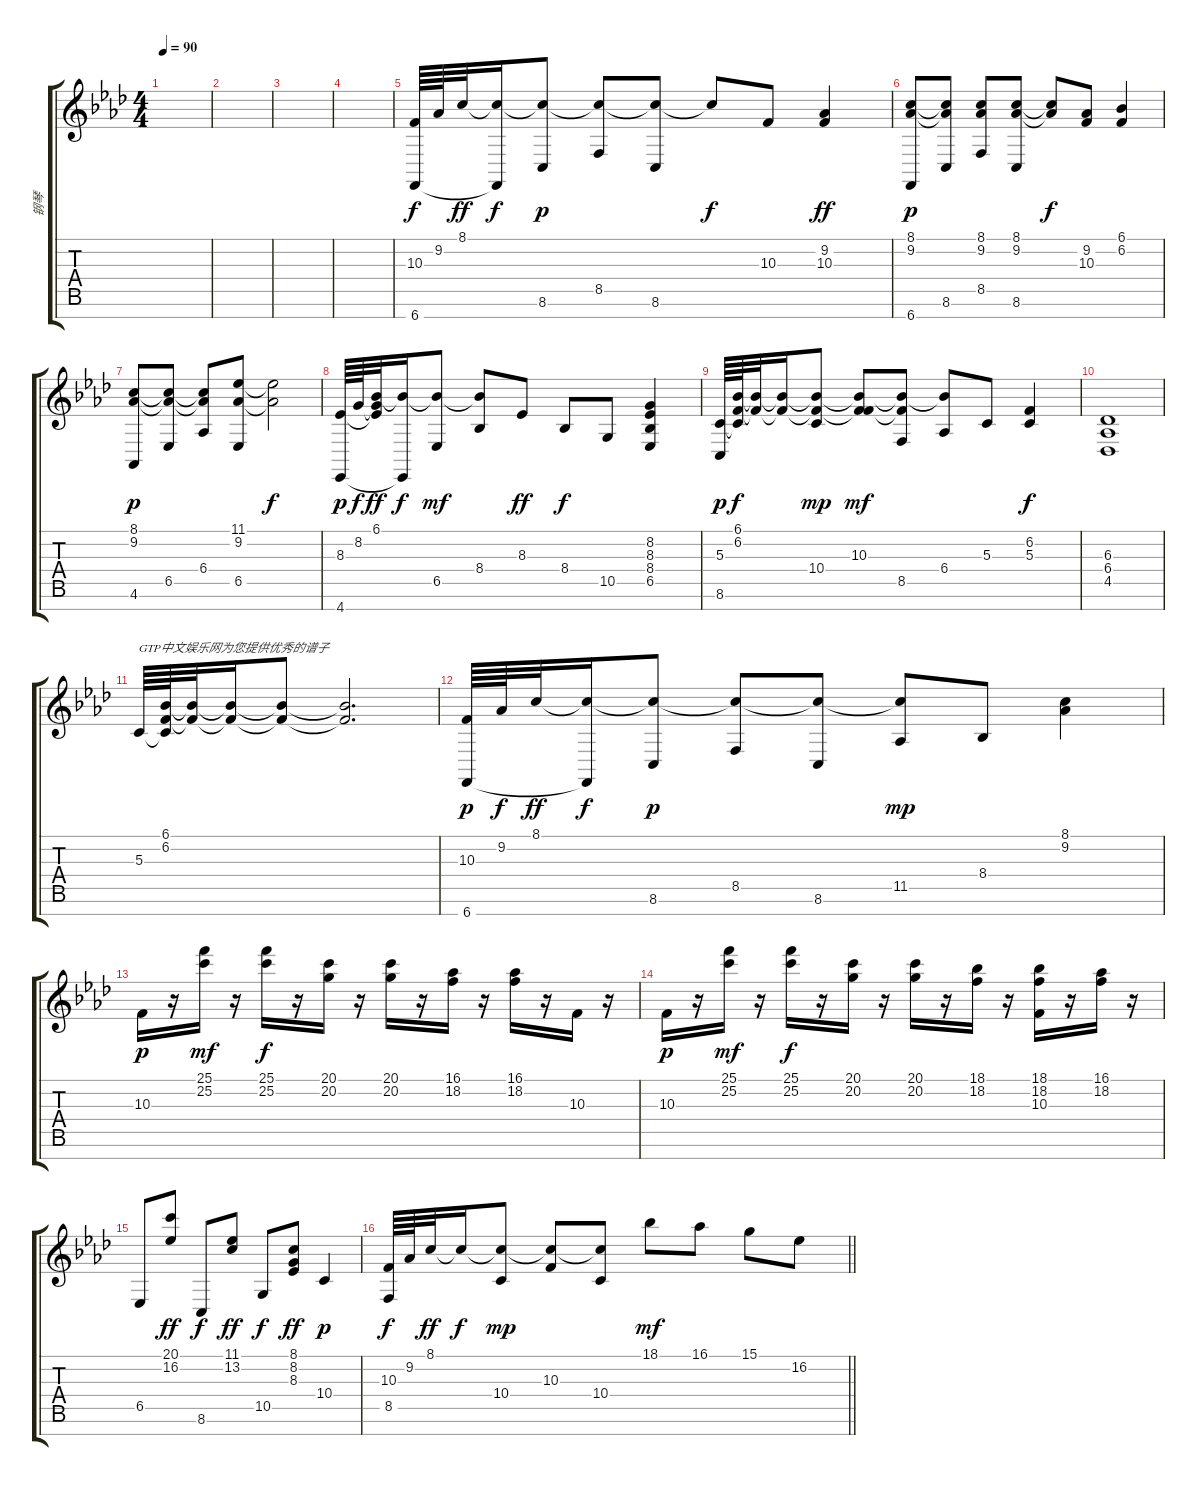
\track ("钢琴" "钢琴") {instrument acousticgrandpiano}
\staff {score tabs}
\tuning (E4 B3 G3 D3 A2 E2 B1) {hide}
\ts (4 4)
\tempo 90
\clef g2
\ks ab
|
|
|
|
(10.3 6.7).64 9.2.64{dy f} 8.1.32{dy ff} (8.1{t} 6.7{t}).16{dy f} (8.1{t} 8.6).8{dy p} (8.1{t} 8.5).8 (8.1{t} 8.6).8 8.1{t}.8{dy f} 10.3.8 (9.2 10.3).4{dy ff} |
(8.1 9.2 6.7).8{dy p} (8.1{t} 9.2{t} 8.6).8 (8.1 9.2 8.5).8 (8.1 9.2 8.6).8 (8.1{t} 9.2{t}).8{dy f} (9.2 10.3).8 (6.1 6.2).4 |
(8.1 9.2 4.6).8{dy p} (8.1{t} 9.2{t} 6.5).8 (8.1{t} 9.2{t} 6.4).8 (11.1 9.2 6.5).8 (11.1{t} 9.2{t}).2{dy f} |
(8.3 4.7).64{dy p} 8.2.64{dy f} (6.1 8.2{t} 8.3{t}).32{dy ff} (6.1{t} 4.7{t}).16{dy f} (6.1{t} 6.5).8{dy mf} (6.1{t} 8.4).8 8.3.8{dy ff} 8.4.8{dy f} 10.5.8 (8.2 8.3 8.4 6.5).4 |
(5.3 8.6).64{dy p} (6.1 6.2 5.3{t}).64{dy f} (6.1{t} 6.2{t}).32 (6.1{t} 6.2{t}).16 (6.1{t} 6.2{t} 10.4).8{dy mp} (6.1{t} 6.2{t} 10.3).8{dy mf} (6.1{t} 6.2{t} 8.5).8 (6.1{t} 6.4).8 5.3.8 (6.2 5.3).4{dy f} |
(6.3 6.4 4.5).1 |
5.3.64{txt "GTP中文娱乐网为您提供优秀的谱子"} (6.1 6.2 5.3{t}).64 (6.1{t} 6.2{t}).32 (6.1{t} 6.2{t}).16 (6.1{t} 6.2{t}).8 (6.1{t} 6.2{t}).2{d} |
(10.3 6.7).64{dy p} 9.2.64{dy f} 8.1.32{dy ff} (8.1{t} 6.7{t}).16{dy f} (8.1{t} 8.6).8{dy p} (8.1{t} 8.5).8 (8.1{t} 8.6).8 (8.1{t} 11.5).8{dy mp} 8.4.8 (8.1 9.2).4 |
10.3.16{dy p} r.16 (25.1 25.2).16{dy mf} r.16 (25.1 25.2).16{dy f} r.16 (20.1 20.2).16 r.16 (20.1 20.2).16 r.16 (16.1 18.2).16 r.16 (16.1 18.2).16 r.16 10.3.16 r.16 |
10.3.16{dy p} r.16 (25.1 25.2).16{dy mf} r.16 (25.1 25.2).16{dy f} r.16 (20.1 20.2).16 r.16 (20.1 20.2).16 r.16 (18.1 18.2).16 r.16 (18.1 18.2 10.3).16 r.16 (16.1 18.2).16 r.16 |
6.5.8 (20.1 16.2).8{dy ff} 8.6.8{dy f} (11.1 13.2).8{dy ff} 10.5.8{dy f} (8.1 8.2 8.3).8{dy ff} 10.4.4{dy p} |
\barLineRight lightlight
(10.3 8.5).64{dy f} 9.2.64 8.1.32{dy ff} 8.1{t}.16{dy f} (8.1{t} 10.4).8{dy mp} (8.1{t} 10.3).8 (8.1{t} 10.4).8 18.1.8{dy mf} 16.1.8 15.1.8 16.2.8
